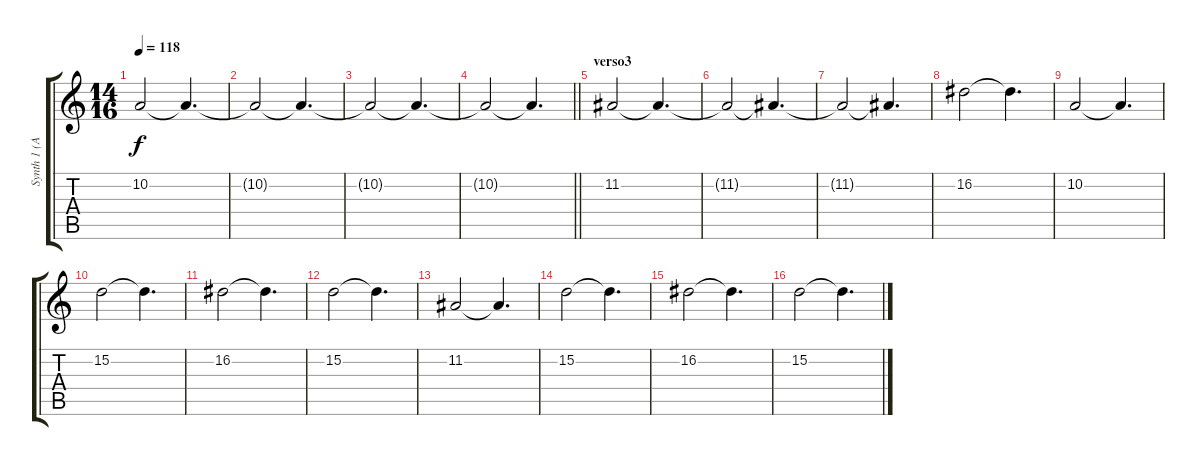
\track ("Synth 1 (Ambient sounds)" "Synth 1 (A") {instrument pad4choir}
\staff {score tabs}
\tuning (E4 B3 G3 D3 A2 E2) {hide}
\ts (14 16)
\tempo 118
\clef g2
\ks c
10.2.2{dy f} 10.2{t}.4{d} |
10.2{t}.2 10.2{t}.4{d} |
10.2{t}.2 10.2{t}.4{d} |
\barLineRight lightlight
10.2{t}.2 10.2{t}.4{d} |
\section ("" "verso3")
11.2.2 11.2{t}.4{d} |
11.2{t}.2 11.2{t}.4{d} |
11.2{t}.2 11.2{t}.4{d} |
16.2.2 16.2{t}.4{d} |
10.2.2 10.2{t}.4{d} |
15.2.2 15.2{t}.4{d} |
16.2.2 16.2{t}.4{d} |
15.2.2 15.2{t}.4{d} |
11.2.2 11.2{t}.4{d} |
15.2.2 15.2{t}.4{d} |
16.2.2 16.2{t}.4{d} |
15.2.2 15.2{t}.4{d}
